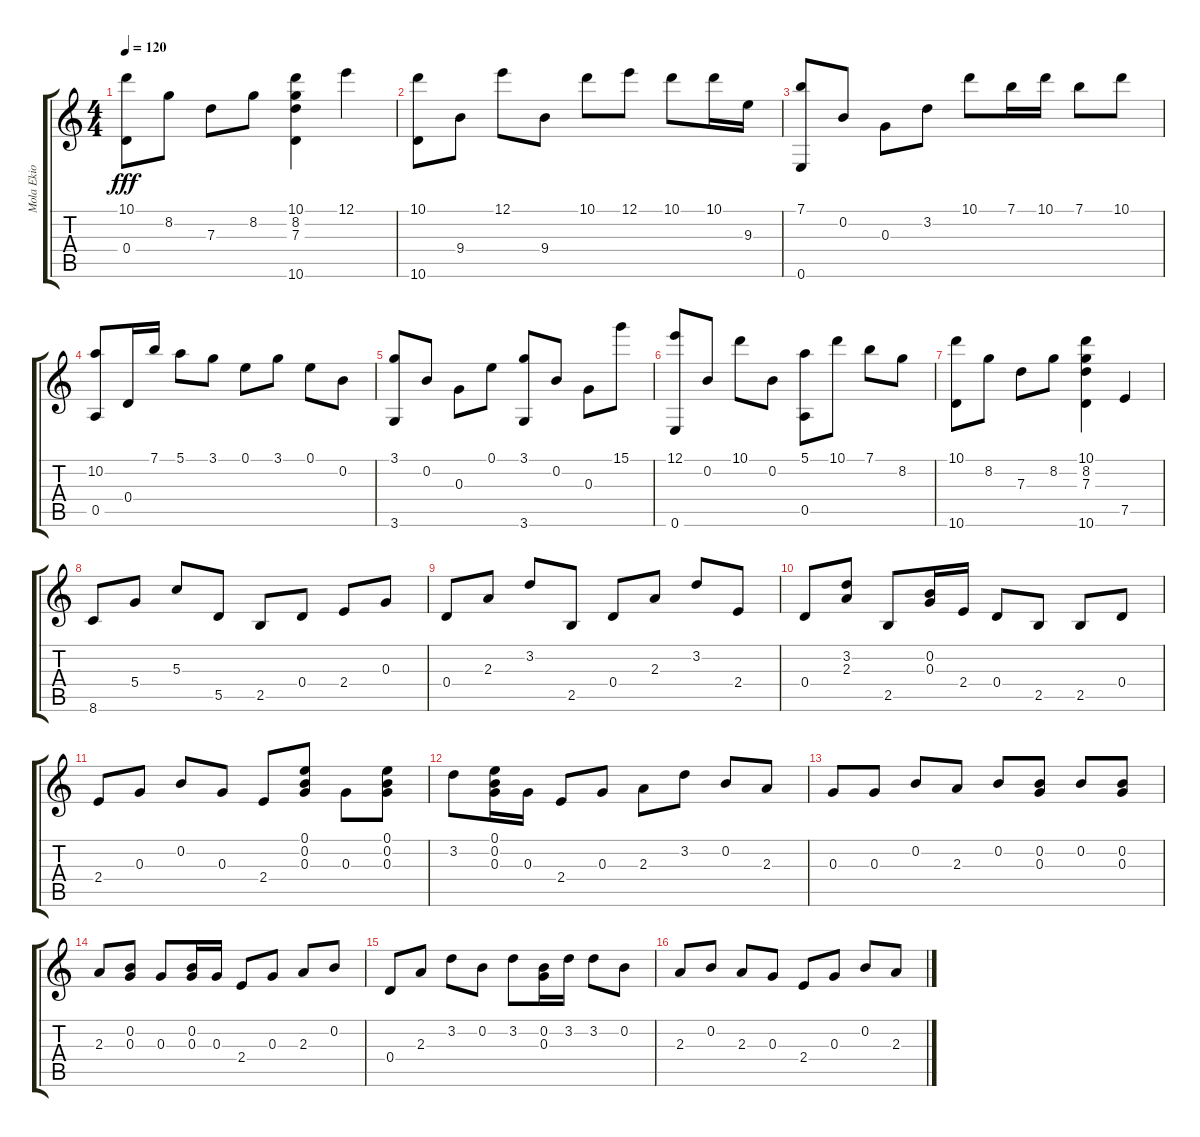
\track ("Mola Ekio" "Mola Ekio") {instrument acousticguitarnylon}
\staff {score tabs}
\tuning (E4 B3 G3 D3 A2 E2) {hide}
\ts (4 4)
\tempo 120
\clef g2
\ks c
(10.1 0.4).8{dy fff} 8.2.8 7.3.8 8.2.8 (10.1 8.2 7.3 10.6).4 12.1.4 |
(10.1 10.6).8 9.4.8 12.1.8 9.4.8 10.1.8 12.1.8 10.1.8 10.1.16 9.3.16 |
(7.1 0.6).8 0.2.8 0.3.8 3.2.8 10.1.8 7.1.16 10.1.16 7.1.8 10.1.8 |
(10.2 0.5).8 0.4.16 7.1.16 5.1.8 3.1.8 0.1.8 3.1.8 0.1.8 0.2.8 |
(3.1 3.6).8 0.2.8 0.3.8 0.1.8 (3.1 3.6).8 0.2.8 0.3.8 15.1.8 |
(12.1 0.6).8 0.2.8 10.1.8 0.2.8 (5.1 0.5).8 10.1.8 7.1.8 8.2.8 |
(10.1 10.6).8 8.2.8 7.3.8 8.2.8 (10.1 8.2 7.3 10.6).4 7.5.4 |
8.6.8 5.4.8 5.3.8 5.5.8 2.5.8 0.4.8 2.4.8 0.3.8 |
0.4.8 2.3.8 3.2.8 2.5.8 0.4.8 2.3.8 3.2.8 2.4.8 |
0.4.8 (3.2 2.3).8 2.5.8 (0.2 0.3).16 2.4.16 0.4.8 2.5.8 2.5.8 0.4.8 |
2.4.8 0.3.8 0.2.8 0.3.8 2.4.8 (0.1 0.2 0.3).8 0.3.8 (0.1 0.2 0.3).8 |
3.2.8 (0.1 0.2 0.3).16 0.3.16 2.4.8 0.3.8 2.3.8 3.2.8 0.2.8 2.3.8 |
0.3.8 0.3.8 0.2.8 2.3.8 0.2.8 (0.2 0.3).8 0.2.8 (0.2 0.3).8 |
2.3.8 (0.2 0.3).8 0.3.8 (0.2 0.3).16 0.3.16 2.4.8 0.3.8 2.3.8 0.2.8 |
0.4.8 2.3.8 3.2.8 0.2.8 3.2.8 (0.2 0.3).16 3.2.16 3.2.8 0.2.8 |
2.3.8 0.2.8 2.3.8 0.3.8 2.4.8 0.3.8 0.2.8 2.3.8
